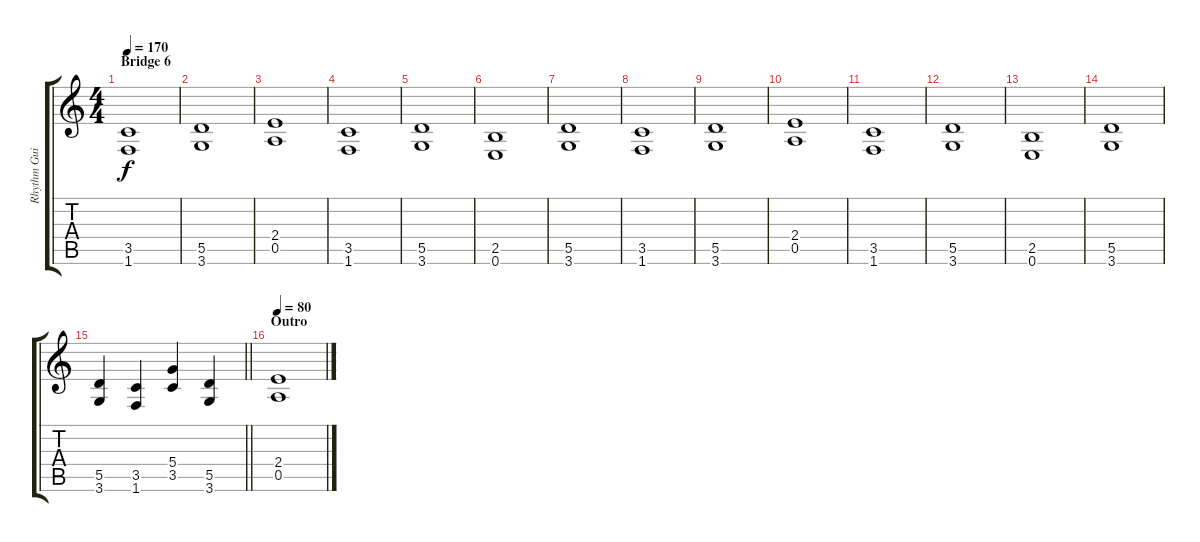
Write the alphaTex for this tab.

\track ("Rhythm Guitar 1: Juha-Pekka Alanen" "Rhythm Gui") {instrument distortionguitar}
\staff {score tabs}
\tuning (E4 B3 G3 D3 A2 E2) {hide}
\ts (4 4)
\section ("" "Bridge 6")
\tempo 170
\clef g2
\ks aminor
(3.5 1.6).1{dy f} |
(5.5 3.6).1 |
(2.4 0.5).1 |
(3.5 1.6).1 |
(5.5 3.6).1 |
(2.5 0.6).1 |
(5.5 3.6).1 |
(3.5 1.6).1 |
(5.5 3.6).1 |
(2.4 0.5).1 |
(3.5 1.6).1 |
(5.5 3.6).1 |
(2.5 0.6).1 |
(5.5 3.6).1 |
\barLineRight lightlight
(5.5 3.6).4 (3.5 1.6).4 (5.4 3.5).4 (5.5 3.6).4 |
\section ("" "Outro")
\tempo 80
(2.4 0.5).1
